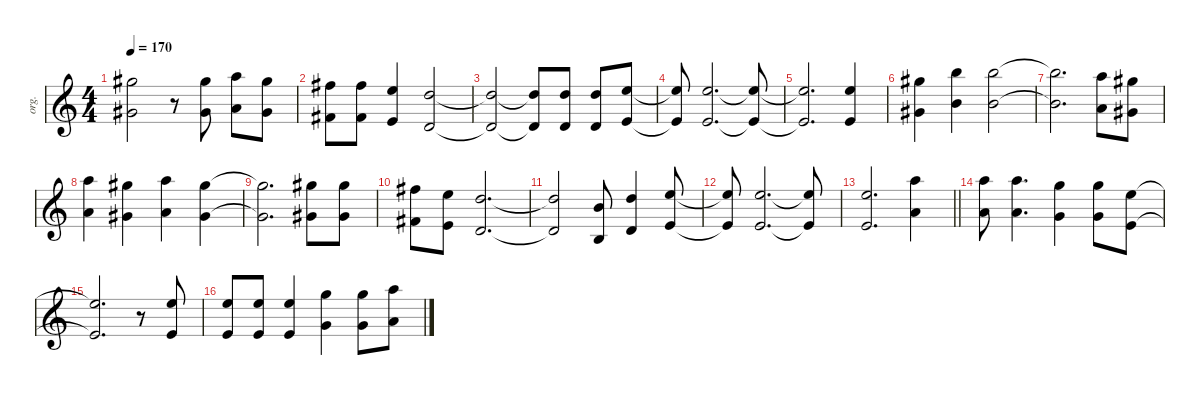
\defaultSystemsLayout 4
\hideDynamics
\bracketExtendMode nobrackets
\otherSystemsTrackNameOrientation horizontal
\track ("Vocals" "org.") {instrument rockorgan}
\staff {score}
\tuning (E4 B3 G3 D3 A2 E2)
\ts (4 4)
\tempo 170
\clef g2
\ks c
(16.1{t acc #} 13.3{t acc #}).2{dy f beam Down} r.8{beam Down} (16.1{acc #} 13.3{acc #}).8{beam Down} (17.1 14.3).8{beam Down} (16.1{acc #} 13.3{acc #}).8{beam Down} |
(14.1{acc #} 11.3{acc #}).8{beam Down} (14.1{acc #} 11.3{acc #}).8{beam Down} (12.1 9.3).4{beam Up} (10.1 7.3).2{beam Up} |
(10.1{t} 7.3{t}).2{beam Up} (10.1{t} 7.3{t}).8{beam Up} (10.1 7.3).8{beam Up} (10.1 7.3).8{beam Up} (12.1 9.3).8{beam Up} |
(12.1{t} 9.3{t}).8{beam Up} (12.1 9.3).2{d beam Up} (12.1{t} 9.3{t}).8{beam Up} |
(12.1{t} 9.3{t}).2{d beam Up} (12.1 9.3).4{beam Up} |
(16.1{acc #} 13.3{acc #}).4{beam Down} (19.1 16.3).4{beam Down} (19.1 16.3).2{beam Down} |
(19.1{t} 16.3{t}).2{d beam Down} (17.1 14.3).8{beam Down} (16.1{acc #} 13.3{acc #}).8{beam Down} |
(17.1 14.3).4{beam Down} (16.1{acc #} 13.3{acc #}).4{beam Down} (17.1 14.3).4{beam Down} (16.1{acc #} 13.3{acc #}).4{beam Down} |
(16.1{t acc #} 13.3{t acc #}).2{d beam Down} (16.1{acc #} 13.3{acc #}).8{beam Down} (16.1{acc #} 13.3{acc #}).8{beam Down} |
(14.1{acc #} 11.3{acc #}).8{beam Down} (12.1 9.3).8{beam Down} (10.1 7.3).2{d beam Up} |
(10.1{t} 7.3{t}).2{beam Up} (7.1 4.3).8{beam Up} (10.1 7.3).4{beam Up} (12.1 9.3).8{beam Up} |
(12.1{t} 9.3{t}).8{beam Up} (12.1 9.3).2{d beam Up} (12.1{t} 9.3{t}).8{beam Up} |
\barLineRight lightlight
(12.1 9.3).2{d beam Up} (17.1 14.3).4{beam Down} |
(17.1 14.3).8{beam Down} (17.1 14.3).4{d beam Down} (15.1 12.3).4{beam Down} (15.1 12.3).8{beam Down} (12.1 9.3).8{beam Down} |
(12.1{t} 9.3{t}).2{d beam Up} r.8{beam Up} (12.1 9.3).8{beam Up} |
(12.1 9.3).8{beam Up} (12.1 9.3).8{beam Up} (12.1 9.3).4{beam Up} (15.1 12.3).4{beam Down} (15.1 12.3).8{beam Down} (17.1 14.3).8{beam Down}
